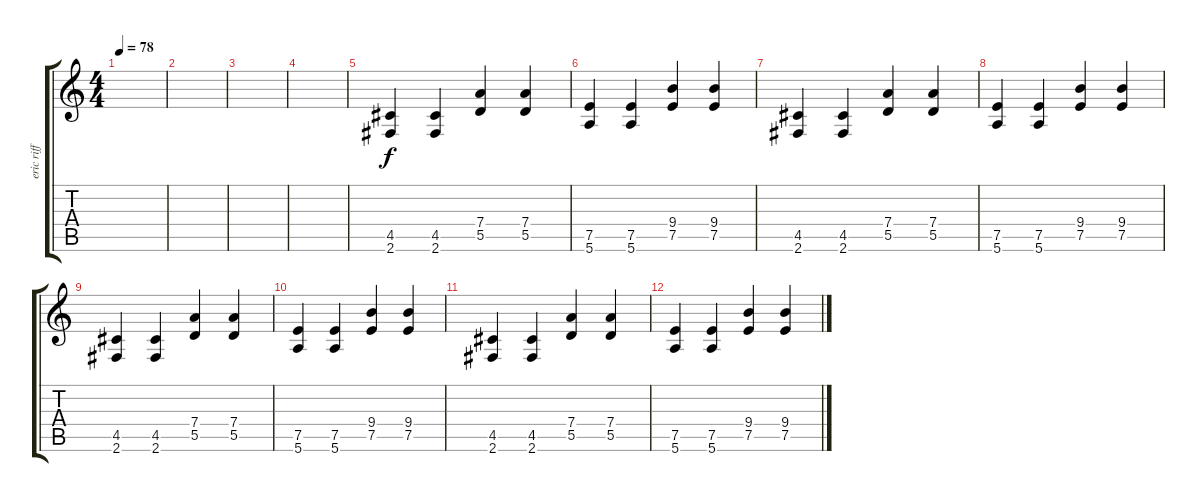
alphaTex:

\track ("eric riff" "eric riff") {instrument distortionguitar}
\staff {score tabs}
\tuning (E4 B3 G3 D3 A2 E2) {hide}
\ts (4 4)
\tempo 78
\clef g2
\ks c
|
|
|
|
(4.5 2.6).4 (4.5 2.6).4 (7.4 5.5).4 (7.4 5.5).4 |
(7.5 5.6).4 (7.5 5.6).4 (9.4 7.5).4 (9.4 7.5).4 |
(4.5 2.6).4 (4.5 2.6).4 (7.4 5.5).4 (7.4 5.5).4 |
(7.5 5.6).4 (7.5 5.6).4 (9.4 7.5).4 (9.4 7.5).4 |
(4.5 2.6).4 (4.5 2.6).4 (7.4 5.5).4 (7.4 5.5).4 |
(7.5 5.6).4 (7.5 5.6).4 (9.4 7.5).4 (9.4 7.5).4 |
(4.5 2.6).4 (4.5 2.6).4 (7.4 5.5).4 (7.4 5.5).4 |
(7.5 5.6).4 (7.5 5.6).4 (9.4 7.5).4 (9.4 7.5).4
